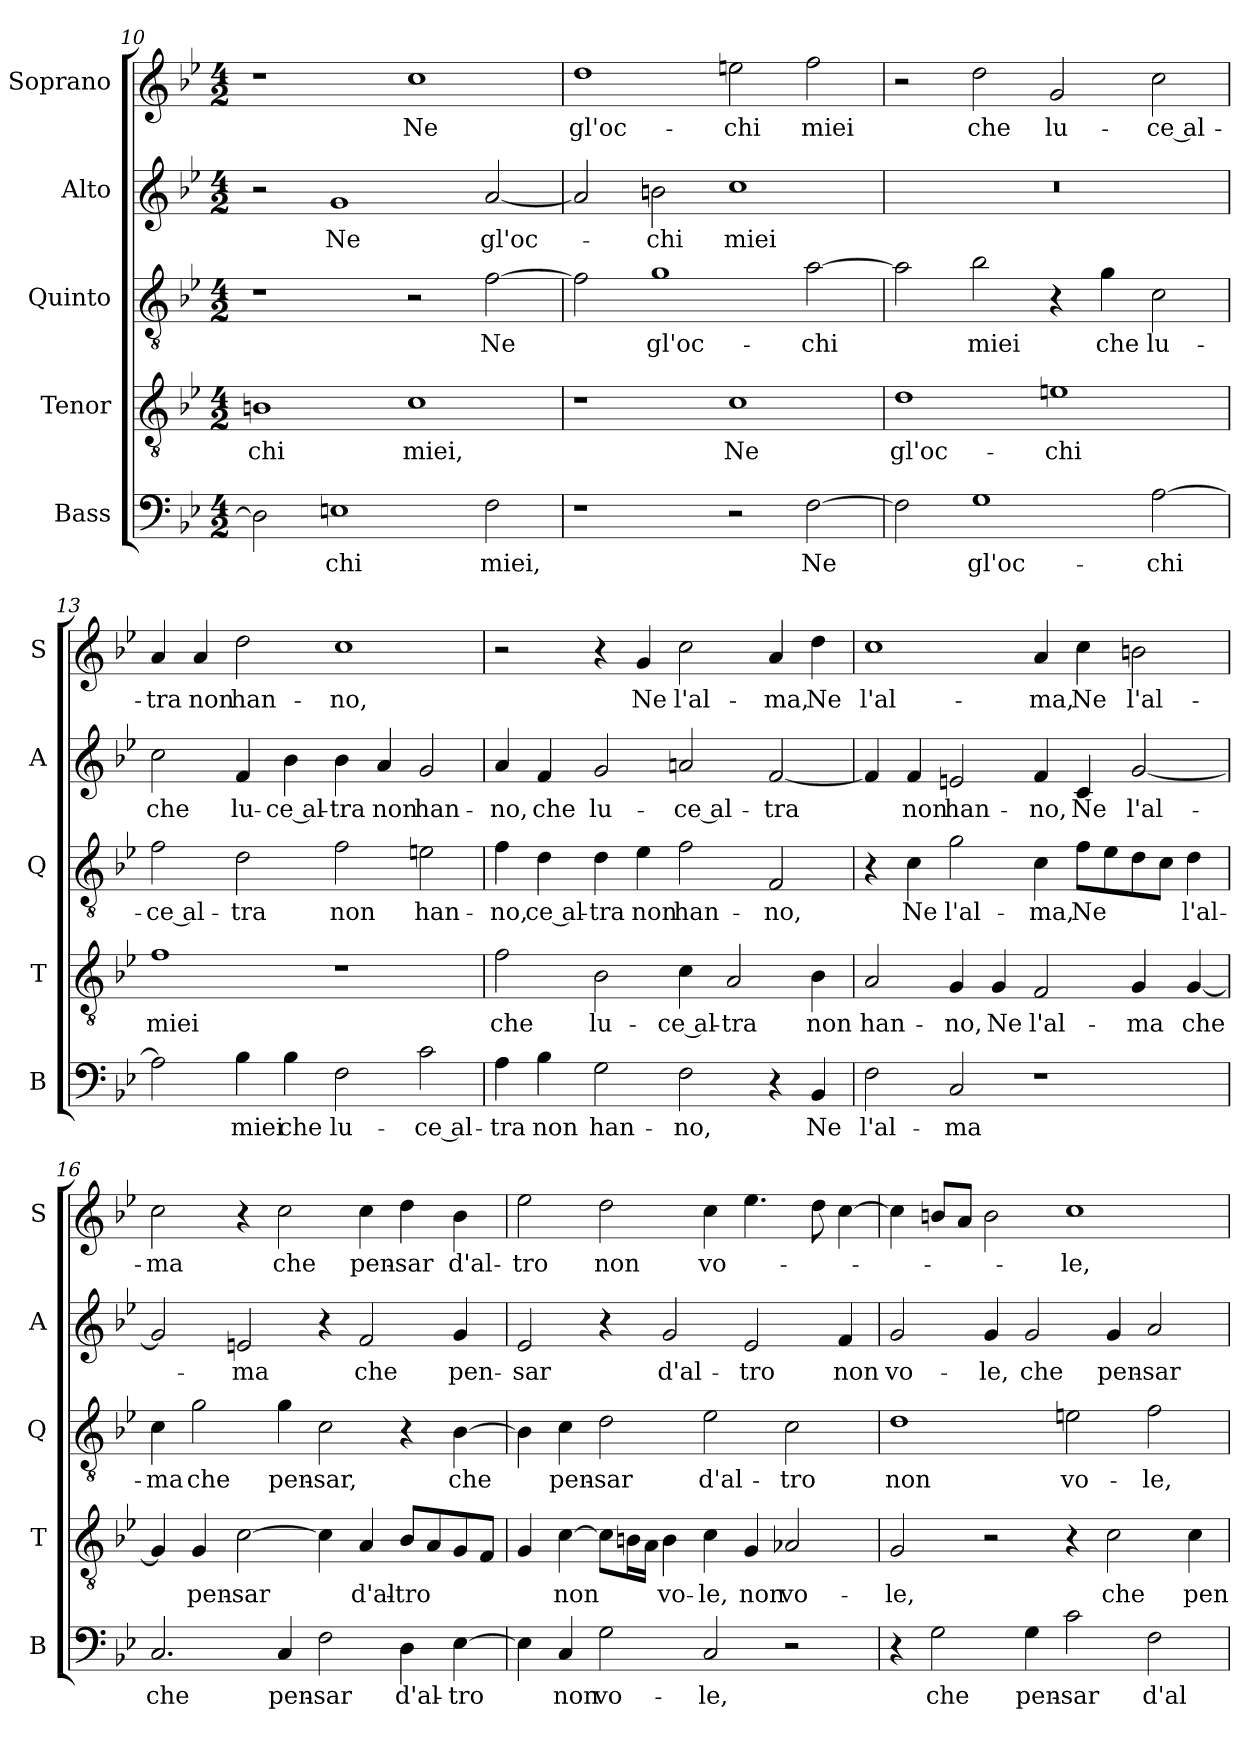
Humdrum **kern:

**kern	**text	**kern	**text	**kern	**text	**kern	**text	**kern	**text
*part5	*part5	*part4	*part4	*part3	*part3	*part2	*part2	*part1	*part1
*staff5	*staff5	*staff4	*staff4	*staff3	*staff3	*staff2	*staff2	*staff1	*staff1
*I"Bass	*	*I"Tenor	*	*I"Quinto	*	*I"Alto	*	*I"Soprano	*
*I'B	*	*I'T	*	*I'Q	*	*I'A	*	*I'S	*
*clefF4	*	*clefGv2	*	*clefGv2	*	*clefG2	*	*clefG2	*
*k[b-e-]	*	*k[b-e-]	*	*k[b-e-]	*	*k[b-e-]	*	*k[b-e-]	*
*B-:	*	*B-:	*	*B-:	*	*B-:	*	*B-:	*
*M4/2	*	*M4/2	*	*M4/2	*	*M4/2	*	*M4/2	*
=10	=10	=10	=10	=10	=10	=10	=10	=10	=10
!	!	!	!LO:LY:b	!	!	!	!	!	!
2D\]	.	1Bn	-chi	1r	.	2r	.	1r	.
!	!LO:LY:b	!	!	!	!	!	!LO:LY:b	!	!
1En	-chi	.	.	.	.	1g	Ne	.	.
!	!	!	!LO:LY:b	!	!	!	!	!	!LO:LY:b
.	.	1c	miei,	2r	.	.	.	1cc	Ne
!	!LO:LY:b	!	!	!	!LO:LY:b	!	!LO:LY:b	!	!
2F\	miei,	.	.	[2f\	Ne	[2a/	gl'oc-	.	.
=11	=11	=11	=11	=11	=11	=11	=11	=11	=11
!	!	!	!	!	!	!	!	!	!LO:LY:b
1r	.	1r	.	2f\]	.	2a/]	.	1dd	gl'oc-
!	!	!	!	!	!LO:LY:b	!	!LO:LY:b	!	!
.	.	.	.	1g	gl'oc-	2bn\	-chi	.	.
!	!	!	!LO:LY:b	!	!	!	!LO:LY:b	!	!LO:LY:b
2r	.	1c	Ne	.	.	1cc	miei	2een\	-chi
!	!LO:LY:b	!	!	!	!LO:LY:b	!	!	!	!LO:LY:b
[2F\	Ne	.	.	[2a\	-chi	.	.	2ff\	miei
!!LO:LB:g=z
=12	=12	=12	=12	=12	=12	=12	=12	=12	=12
!	!	!	!LO:LY:b	!	!	!	!	!	!
2F\]	.	1d	gl'oc-	2a\]	.	0r	.	2r	.
!	!LO:LY:b	!	!	!	!LO:LY:b	!	!	!	!LO:LY:b
1G	gl'oc-	.	.	2b-\	miei	.	.	2dd\	che
!	!	!	!LO:LY:b	!	!	!	!	!	!LO:LY:b
.	.	1en	-chi	4r	.	.	.	2g/	lu-
!	!	!	!	!	!LO:LY:b	!	!	!	!
.	.	.	.	4g\	che	.	.	.	.
!	!LO:LY:b	!	!	!	!LO:LY:b	!	!	!	!LO:LY:b
[2A\	-chi	.	.	2c\	lu-	.	.	2cc\	-ce al-
=13	=13	=13	=13	=13	=13	=13	=13	=13	=13
!	!	!	!LO:LY:b	!	!LO:LY:b	!	!LO:LY:b	!	!LO:LY:b
2A\]	.	1f	miei	2f\	-ce al-	2cc\	che	4a/	-tra
!	!	!	!	!	!	!	!	!	!LO:LY:b
.	.	.	.	.	.	.	.	4a/	non
!	!LO:LY:b	!	!	!	!LO:LY:b	!	!LO:LY:b	!	!LO:LY:b
4B-\	miei	.	.	2d\	-tra	4f/	lu-	2dd\	han-
!	!LO:LY:b	!	!	!	!	!	!LO:LY:b	!	!
4B-\	che	.	.	.	.	4b-\	-ce al-	.	.
!	!LO:LY:b	!	!	!	!LO:LY:b	!	!LO:LY:b	!	!LO:LY:b
2F\	lu-	1r	.	2f\	non	4b-\	-tra	1cc	-no,
!	!	!	!	!	!	!	!LO:LY:b	!	!
.	.	.	.	.	.	4a/	non	.	.
!	!LO:LY:b	!	!	!	!LO:LY:b	!	!LO:LY:b	!	!
2c\	-ce al-	.	.	2en\	han-	2g/	han-	.	.
=14	=14	=14	=14	=14	=14	=14	=14	=14	=14
!	!LO:LY:b	!	!LO:LY:b	!	!LO:LY:b	!	!LO:LY:b	!	!
4A\	-tra	2f\	che	4f\	-no,	4a/	-no,	2r	.
!	!LO:LY:b	!	!	!	!LO:LY:b	!	!LO:LY:b	!	!
4B-\	non	.	.	4d\	ce al-	4f/	che	.	.
!	!LO:LY:b	!	!LO:LY:b	!	!LO:LY:b	!	!LO:LY:b	!	!
2G\	han-	2B-\	lu-	4d\	-tra	2g/	lu-	4r	.
!	!	!	!	!	!LO:LY:b	!	!	!	!LO:LY:b
.	.	.	.	4e-\	non	.	.	4g/	Ne
!	!LO:LY:b	!	!LO:LY:b	!	!LO:LY:b	!	!LO:LY:b	!	!LO:LY:b
2F\	-no,	4c\	-ce al-	2f\	han-	2ani/	-ce al-	2cc\	l'al-
!	!	!	!LO:LY:b	!	!	!	!	!	!
.	.	2A/	-tra	.	.	.	.	.	.
!	!	!	!	!	!LO:LY:b	!	!LO:LY:b	!	!LO:LY:b
4r	.	.	.	2F/	-no,	[2f/	-tra	4a/	-ma,
!	!LO:LY:b	!	!LO:LY:b	!	!	!	!	!	!LO:LY:b
4BB-/	Ne	4B-\	non	.	.	.	.	4dd\	Ne
!!LO:LB:g=z
=15	=15	=15	=15	=15	=15	=15	=15	=15	=15
!	!LO:LY:b	!	!LO:LY:b	!	!	!	!	!	!LO:LY:b
2F\	l'al-	2A/	han-	4r	.	4f/]	.	1cc	l'al-
!	!	!	!	!	!LO:LY:b	!	!LO:LY:b	!	!
.	.	.	.	4c\	Ne	4f/	non	.	.
!	!LO:LY:b	!	!LO:LY:b	!	!LO:LY:b	!	!LO:LY:b	!	!
2C/	-ma	4G/	-no,	2g\	l'al-	2en/	han-	.	.
!	!	!	!LO:LY:b	!	!	!	!	!	!
.	.	4G/	Ne	.	.	.	.	.	.
!	!	!	!LO:LY:b	!	!LO:LY:b	!	!LO:LY:b	!	!LO:LY:b
1r	.	2F/	l'al-	4c\	-ma,	4f/	-no,	4a/	-ma,
!	!	!	!	!	!LO:LY:b	!	!LO:LY:b	!	!LO:LY:b
.	.	.	.	8f\L	Ne	4c/	Ne	4cc\	Ne
.	.	.	.	8e-\	.	.	.	.	.
!	!	!	!LO:LY:b	!	!	!	!LO:LY:b	!	!LO:LY:b
.	.	4G/	-ma	8d\	.	[2g/	l'al-	2bn\	l'al-
.	.	.	.	8c\J	.	.	.	.	.
!	!	!	!LO:LY:b	!	!LO:LY:b	!	!	!	!
.	.	[4G/	che	4d\	l'al-	.	.	.	.
=16	=16	=16	=16	=16	=16	=16	=16	=16	=16
!	!LO:LY:b	!	!	!	!LO:LY:b	!	!	!	!LO:LY:b
2.C/	che	4G/]	.	4c\	-ma	2g/]	.	2cc\	-ma
!	!	!	!LO:LY:b	!	!LO:LY:b	!	!	!	!
.	.	4G/	pen-	2g\	che	.	.	.	.
!	!	!	!LO:LY:b	!	!	!	!LO:LY:b	!	!
.	.	[2c\	-sar	.	.	2en/	-ma	4r	.
!	!LO:LY:b	!	!	!	!LO:LY:b	!	!	!	!LO:LY:b
4C/	pen-	.	.	4g\	pen-	.	.	2cc\	che
!	!LO:LY:b	!	!	!	!LO:LY:b	!	!	!	!
2F\	-sar	4c\]	.	2c\	-sar,	4r	.	.	.
!	!	!	!LO:LY:b	!	!	!	!LO:LY:b	!	!LO:LY:b
.	.	4A/	d'al-	.	.	2f/	che	4cc\	pen-
!	!LO:LY:b	!	!LO:LY:b	!	!	!	!	!	!LO:LY:b
4D\	d'al-	8B-/L	-tro	4r	.	.	.	4dd\	-sar
.	.	8A/	.	.	.	.	.	.	.
!	!LO:LY:b	!	!	!	!LO:LY:b	!	!LO:LY:b	!	!LO:LY:b
[4E-\	-tro	8G/	.	[4B-\	che	4g/	pen-	4b-\	d'al-
.	.	8F/J	.	.	.	.	.	.	.
=17	=17	=17	=17	=17	=17	=17	=17	=17	=17
!	!	!	!	!	!	!	!LO:LY:b	!	!LO:LY:b
4E-\]	.	4G/	.	4B-\]	.	2e-/	-sar	2ee-\	-tro
!	!LO:LY:b	!	!LO:LY:b	!	!LO:LY:b	!	!	!	!
4C/	non	[4c\	non	4c\	pen-	.	.	.	.
!	!LO:LY:b	!	!	!	!LO:LY:b	!	!	!	!LO:LY:b
2G\	vo-	8c\L]	.	2d\	-sar	4r	.	2dd\	non
.	.	16Bn\L	.	.	.	.	.	.	.
.	.	16A\JJ	.	.	.	.	.	.	.
!	!	!	!LO:LY:b	!	!	!	!LO:LY:b	!	!
.	.	4B\	vo-	.	.	2g/	d'al-	.	.
!	!LO:LY:b	!	!LO:LY:b	!	!LO:LY:b	!	!	!	!LO:LY:b
2C/	-le,	4c\	-le,	2e-\	d'al-	.	.	4cc\	vo-
!	!	!	!LO:LY:b	!	!	!	!LO:LY:b	!	!
.	.	4G/	non	.	.	2e-/	-tro	4.ee-\	.
!	!	!	!LO:LY:b	!	!LO:LY:b	!	!	!	!
2r	.	2A-X/	vo-	2c\	-tro	.	.	.	.
.	.	.	.	.	.	.	.	8dd\	.
!	!	!	!	!	!	!	!LO:LY:b	!	!
.	.	.	.	.	.	4f/	non	[4cc\	.
!!LO:PB:g=z
=18	=18	=18	=18	=18	=18	=18	=18	=18	=18
!	!	!	!LO:LY:b	!	!LO:LY:b	!	!LO:LY:b	!	!
4r	.	2G/	-le,	1d	non	2g/	vo-	4cc\]	.
!	!LO:LY:b	!	!	!	!	!	!	!	!
2G\	che	.	.	.	.	.	.	8bn/L	.
.	.	.	.	.	.	.	.	8a/J	.
!	!	!	!	!	!	!	!LO:LY:b	!	!
.	.	2r	.	.	.	4g/	-le,	2b\	.
!	!LO:LY:b	!	!	!	!	!	!LO:LY:b	!	!
4G\	pen-	.	.	.	.	2g/	che	.	.
!	!LO:LY:b	!	!	!	!LO:LY:b	!	!	!	!LO:LY:b
2c\	-sar	4r	.	2en\	vo-	.	.	1cc	-le,
!	!	!	!LO:LY:b	!	!	!	!LO:LY:b	!	!
.	.	2c\	che	.	.	4g/	pen-	.	.
!	!LO:LY:b	!	!	!	!LO:LY:b	!	!LO:LY:b	!	!
2F\	d'al-	.	.	2f\	-le,	2a/	-sar	.	.
!	!	!	!LO:LY:b	!	!	!	!	!	!
.	.	4c\	pen-	.	.	.	.	.	.
=	=	=	=	=	=	=	=	=	=
*-	*-	*-	*-	*-	*-	*-	*-	*-	*-
